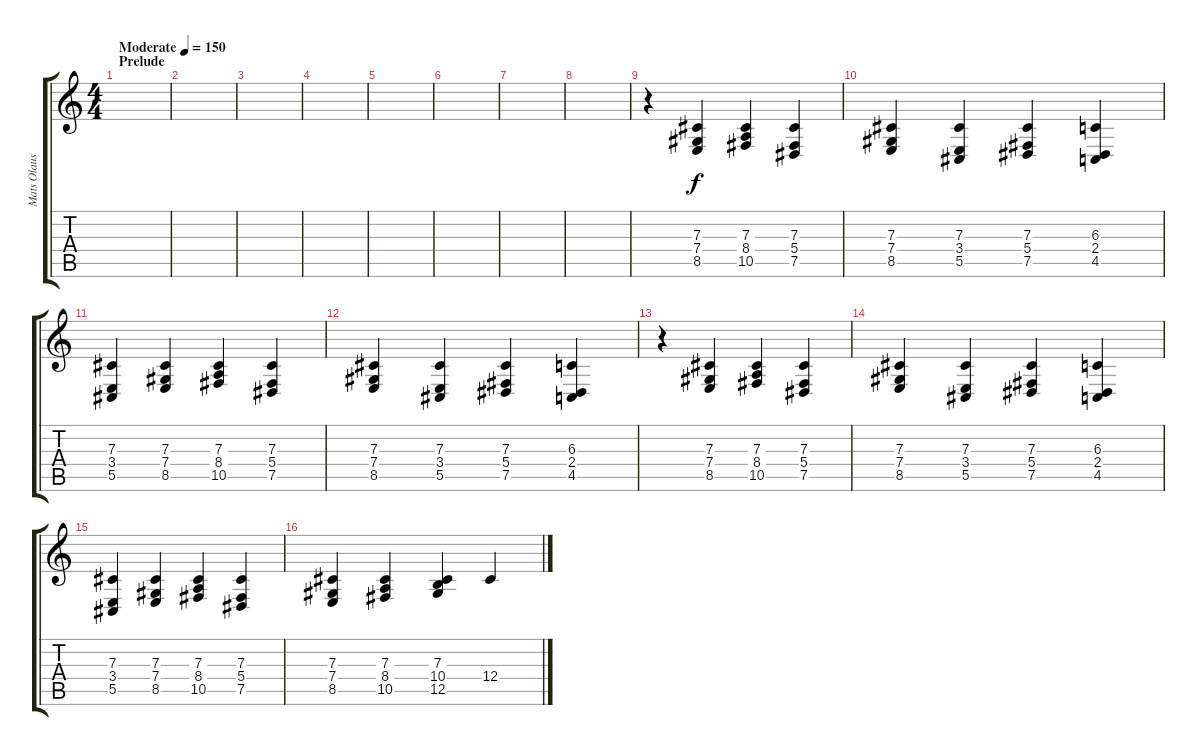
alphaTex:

\track ("Mats Olausson" "Mats Olaus") {instrument choiraahs}
\staff {score tabs}
\tuning (Eb4 Bb3 Gb3 Db3 Ab2 Eb2) {hide}
\ts (4 4)
\section ("" "Prelude")
\tempo (150 "Moderate")
\clef g2
\ks c
|
|
|
|
|
|
|
|
r.4 (7.3 7.4 8.5).4 (7.3 8.4 10.5).4 (7.3 5.4 7.5).4 |
(7.3 7.4 8.5).4 (7.3 3.4 5.5).4 (7.3 5.4 7.5).4 (6.3 2.4 4.5).4 |
(7.3 3.4 5.5).4 (7.3 7.4 8.5).4 (7.3 8.4 10.5).4 (7.3 5.4 7.5).4 |
(7.3 7.4 8.5).4 (7.3 3.4 5.5).4 (7.3 5.4 7.5).4 (6.3 2.4 4.5).4 |
r.4 (7.3 7.4 8.5).4 (7.3 8.4 10.5).4 (7.3 5.4 7.5).4 |
(7.3 7.4 8.5).4 (7.3 3.4 5.5).4 (7.3 5.4 7.5).4 (6.3 2.4 4.5).4 |
(7.3 3.4 5.5).4 (7.3 7.4 8.5).4 (7.3 8.4 10.5).4 (7.3 5.4 7.5).4 |
(7.3 7.4 8.5).4 (7.3 8.4 10.5).4 (7.3 10.4 12.5).4 12.4.4
